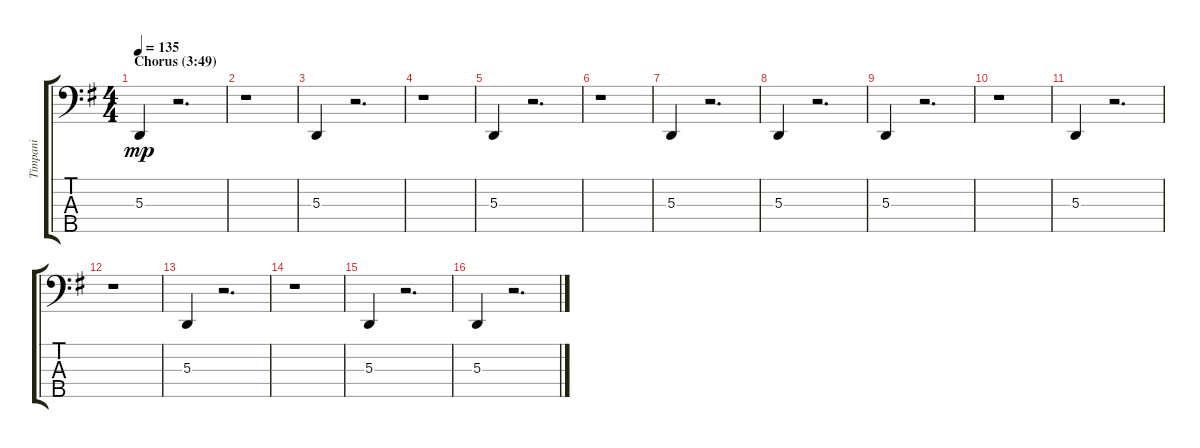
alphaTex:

\track ("Timpani" "Timpani") {instrument timpani}
\staff {score tabs}
\tuning (G2 D2 A1 E1 B0) {hide}
\ts (4 4)
\section ("" "Chorus (3:49)")
\tempo 135
\clef f4
\ks eminor
5.3.4{dy mp} r.2{d} |
r.1 |
5.3.4 r.2{d} |
r.1 |
5.3.4 r.2{d} |
r.1 |
5.3.4 r.2{d} |
5.3.4 r.2{d} |
5.3.4 r.2{d} |
r.1 |
5.3.4 r.2{d} |
r.1 |
5.3.4 r.2{d} |
r.1 |
5.3.4 r.2{d} |
5.3.4 r.2{d}
